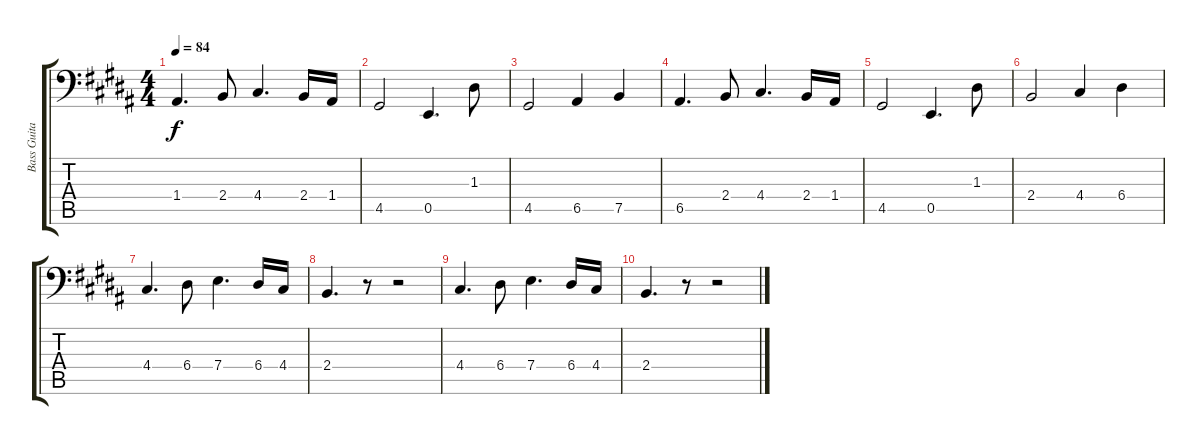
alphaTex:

\track ("Bass Guitar - John Myung" "Bass Guita") {instrument distortionguitar}
\staff {score tabs}
\tuning (C3 G2 D2 A1 E1 B0) {hide}
\ts (4 4)
\tempo 84
\clef f4
\ks b
1.4.4{d dy f} 2.4.8 4.4.4{d} 2.4.16 1.4.16 |
4.5.2 0.5.4{d} 1.3.8 |
4.5.2 6.5.4 7.5.4 |
6.5.4{d} 2.4.8 4.4.4{d} 2.4.16 1.4.16 |
4.5.2 0.5.4{d} 1.3.8 |
2.4.2 4.4.4 6.4.4 |
4.4.4{d} 6.4.8 7.4.4{d} 6.4.16 4.4.16 |
2.4.4{d} r.8 r.2 |
4.4.4{d} 6.4.8 7.4.4{d} 6.4.16 4.4.16 |
2.4.4{d} r.8 r.2
